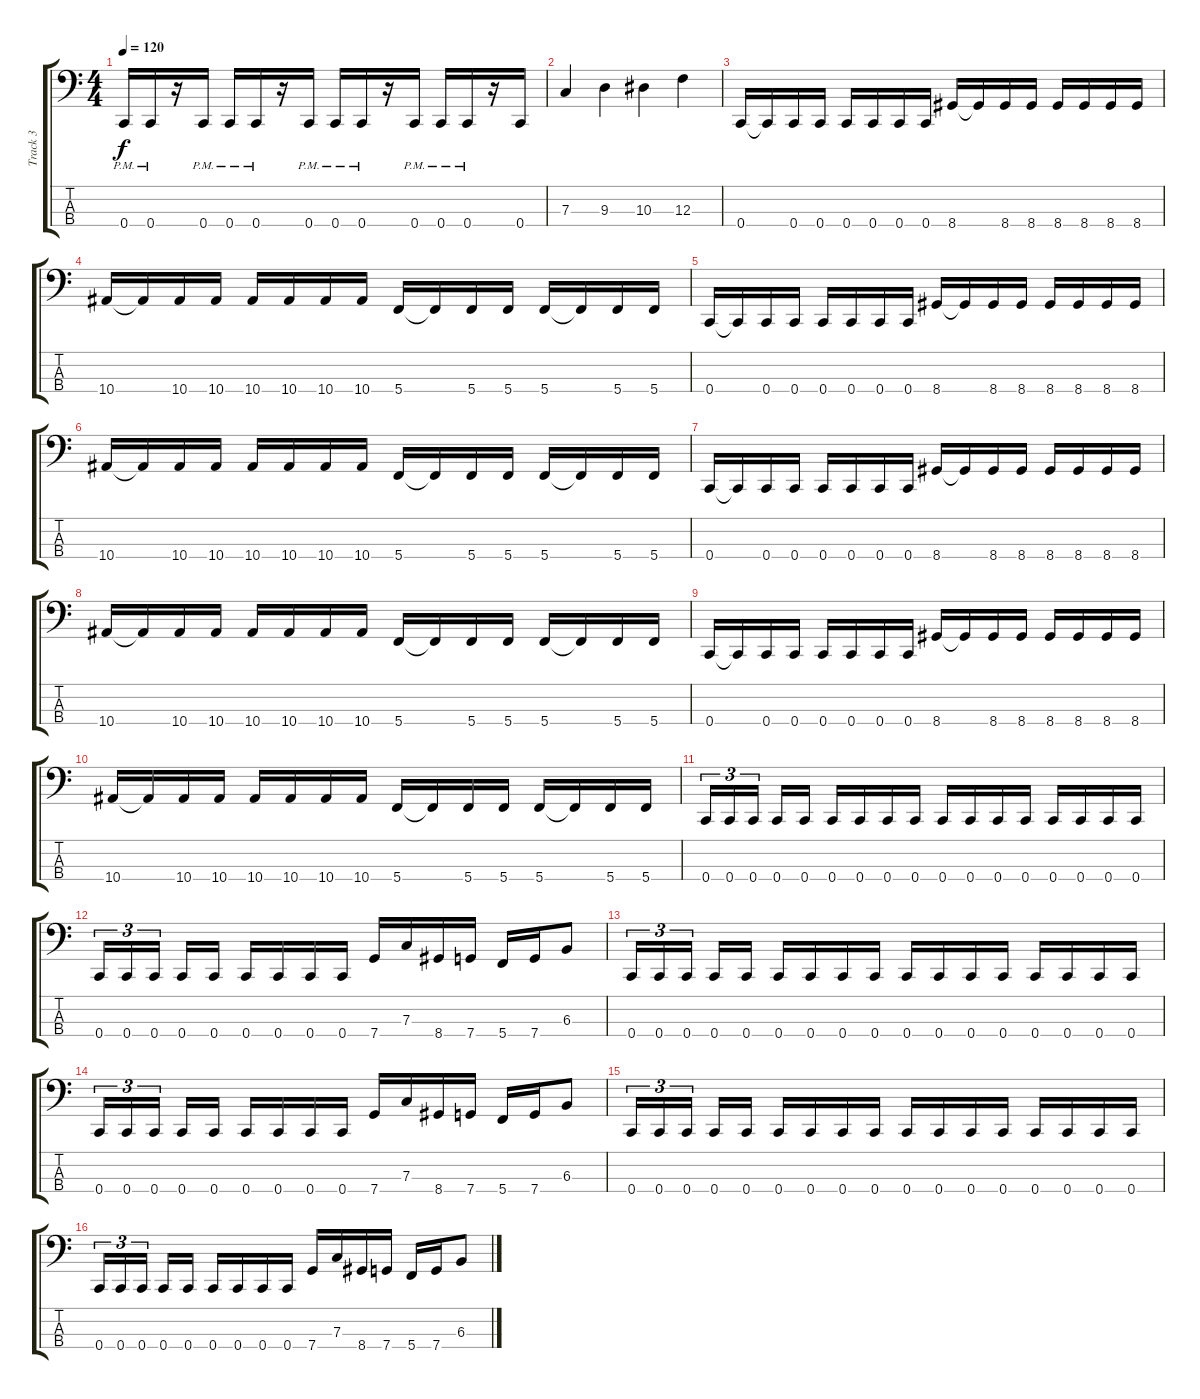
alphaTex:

\track ("Track 3" "Track 3") {instrument electricbasspick}
\staff {score tabs}
\tuning (Eb2 A1 F1 C1) {hide}
\ts (4 4)
\tempo 120
\clef f4
\ks c
0.4{pm}.16{dy f} 0.4{pm}.16 r.16 0.4{pm}.16 0.4{pm}.16 0.4{pm}.16 r.16 0.4{pm}.16 0.4{pm}.16 0.4{pm}.16 r.16 0.4{pm}.16 0.4{pm}.16 0.4{pm}.16 r.16 0.4.16 |
7.3.4 9.3.4 10.3.4 12.3.4 |
0.4.16 0.4{t}.16 0.4.16 0.4.16 0.4.16 0.4.16 0.4.16 0.4.16 8.4.16 8.4{t}.16 8.4.16 8.4.16 8.4.16 8.4.16 8.4.16 8.4.16 |
10.4.16 10.4{t}.16 10.4.16 10.4.16 10.4.16 10.4.16 10.4.16 10.4.16 5.4.16 5.4{t}.16 5.4.16 5.4.16 5.4.16 5.4{t}.16 5.4.16 5.4.16 |
0.4.16 0.4{t}.16 0.4.16 0.4.16 0.4.16 0.4.16 0.4.16 0.4.16 8.4.16 8.4{t}.16 8.4.16 8.4.16 8.4.16 8.4.16 8.4.16 8.4.16 |
10.4.16 10.4{t}.16 10.4.16 10.4.16 10.4.16 10.4.16 10.4.16 10.4.16 5.4.16 5.4{t}.16 5.4.16 5.4.16 5.4.16 5.4{t}.16 5.4.16 5.4.16 |
0.4.16 0.4{t}.16 0.4.16 0.4.16 0.4.16 0.4.16 0.4.16 0.4.16 8.4.16 8.4{t}.16 8.4.16 8.4.16 8.4.16 8.4.16 8.4.16 8.4.16 |
10.4.16 10.4{t}.16 10.4.16 10.4.16 10.4.16 10.4.16 10.4.16 10.4.16 5.4.16 5.4{t}.16 5.4.16 5.4.16 5.4.16 5.4{t}.16 5.4.16 5.4.16 |
0.4.16 0.4{t}.16 0.4.16 0.4.16 0.4.16 0.4.16 0.4.16 0.4.16 8.4.16 8.4{t}.16 8.4.16 8.4.16 8.4.16 8.4.16 8.4.16 8.4.16 |
10.4.16 10.4{t}.16 10.4.16 10.4.16 10.4.16 10.4.16 10.4.16 10.4.16 5.4.16 5.4{t}.16 5.4.16 5.4.16 5.4.16 5.4{t}.16 5.4.16 5.4.16 |
0.4.16{tu (3 2)} 0.4.16{tu (3 2)} 0.4.16{tu (3 2)} 0.4.16 0.4.16 0.4.16 0.4.16 0.4.16 0.4.16 0.4.16 0.4.16 0.4.16 0.4.16 0.4.16 0.4.16 0.4.16 0.4.16 |
0.4.16{tu (3 2)} 0.4.16{tu (3 2)} 0.4.16{tu (3 2)} 0.4.16 0.4.16 0.4.16 0.4.16 0.4.16 0.4.16 7.4.16 7.3.16 8.4.16 7.4.16 5.4.16 7.4.16 6.3.8 |
0.4.16{tu (3 2)} 0.4.16{tu (3 2)} 0.4.16{tu (3 2)} 0.4.16 0.4.16 0.4.16 0.4.16 0.4.16 0.4.16 0.4.16 0.4.16 0.4.16 0.4.16 0.4.16 0.4.16 0.4.16 0.4.16 |
0.4.16{tu (3 2)} 0.4.16{tu (3 2)} 0.4.16{tu (3 2)} 0.4.16 0.4.16 0.4.16 0.4.16 0.4.16 0.4.16 7.4.16 7.3.16 8.4.16 7.4.16 5.4.16 7.4.16 6.3.8 |
0.4.16{tu (3 2)} 0.4.16{tu (3 2)} 0.4.16{tu (3 2)} 0.4.16 0.4.16 0.4.16 0.4.16 0.4.16 0.4.16 0.4.16 0.4.16 0.4.16 0.4.16 0.4.16 0.4.16 0.4.16 0.4.16 |
0.4.16{tu (3 2)} 0.4.16{tu (3 2)} 0.4.16{tu (3 2)} 0.4.16 0.4.16 0.4.16 0.4.16 0.4.16 0.4.16 7.4.16 7.3.16 8.4.16 7.4.16 5.4.16 7.4.16 6.3.8
